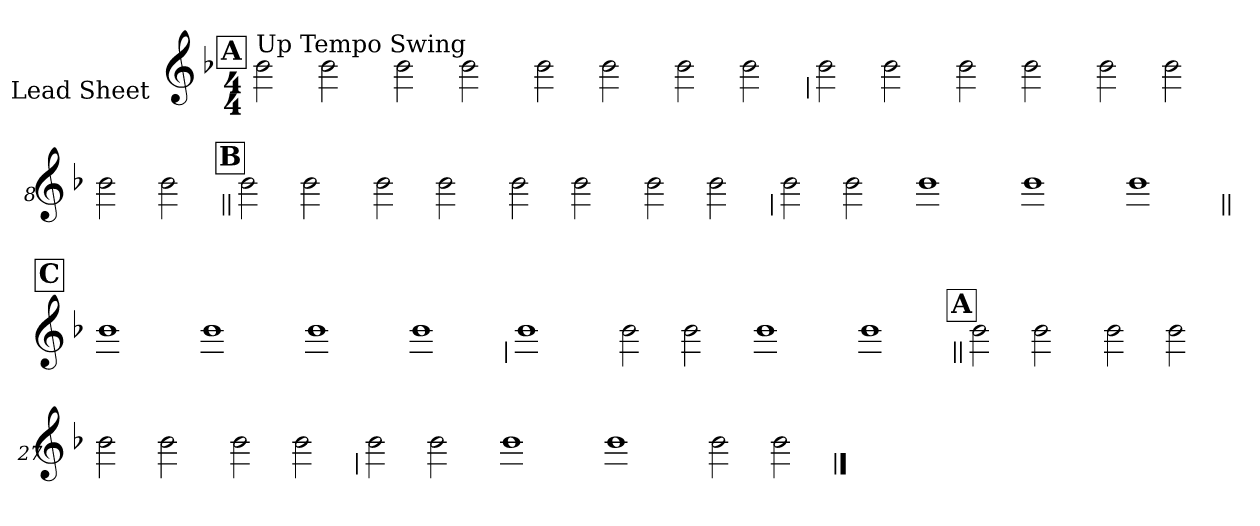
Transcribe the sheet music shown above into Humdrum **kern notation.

**kern
*part1
*staff1
*I"Lead Sheet
*stria0
*clefG2
*k[b-]
*F:
*M4/4
!!LO:REH:place=s1:a:t=A
=1||
!LO:TX:a:t=Up Tempo Swing
2b-
2b-
=2-
2b-
2b-
=3-
2b-
2b-
=4-
2b-
2b-
!!LO:LB:g=z
=5
2b-
2b-
=6-
2b-
2b-
=7-
2b-
2b-
=8-
2b-
2b-
!!LO:LB:g=z
!!LO:REH:place=s1:a:t=B
=9||
2b-
2b-
=10-
2b-
2b-
=11-
2b-
2b-
=12-
2b-
2b-
!!LO:LB:g=z
=13
2b-
2b-
=14-
1b-
=15-
1b-
=16-
1b-
!!LO:LB:g=z
!!LO:REH:place=s1:a:t=C
=17||
1b-
=18-
1b-
=19-
1b-
=20-
1b-
!!LO:LB:g=z
=21
1b-
=22-
2b-
2b-
=23-
1b-
=24-
1b-
!!LO:LB:g=z
!!LO:REH:place=s1:a:t=A
=25||
2b-
2b-
=26-
2b-
2b-
=27-
2b-
2b-
=28-
2b-
2b-
!!LO:LB:g=z
=29
2b-
2b-
=30-
1b-
=31-
1b-
=32-
2b-
2b-
==
*-
